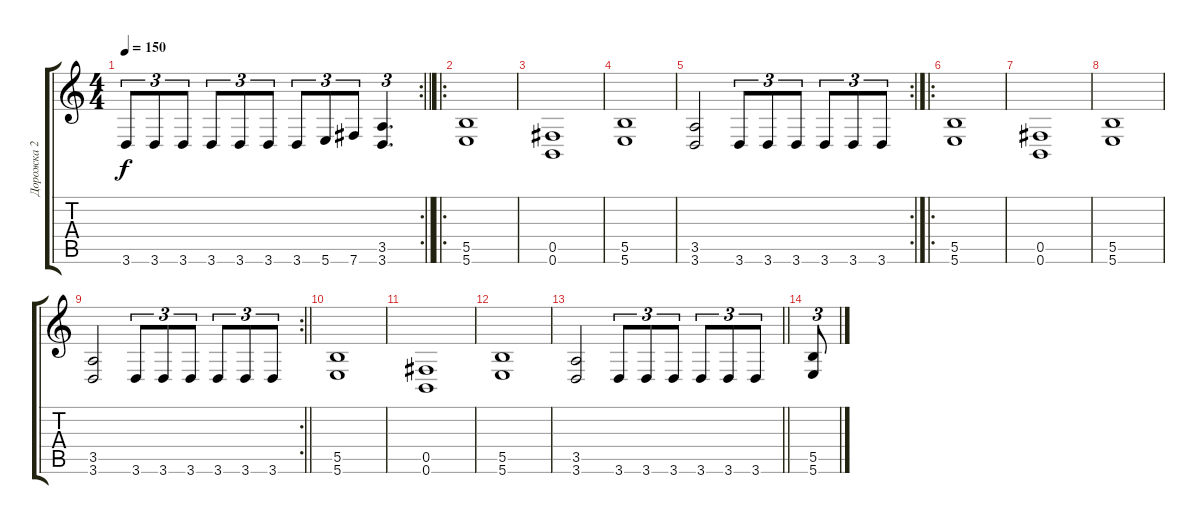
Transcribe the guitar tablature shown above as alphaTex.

\track ("Дорожка 2" "Дорожка 2") {instrument distortionguitar}
\staff {score tabs}
\tuning (Db4 Ab3 E3 B2 Gb2 B1) {hide}
\rc 2
\ts (4 4)
\tempo 150
\clef g2
\barLineRight lightlight
\ks c
3.6.8{tu (3 2) dy f} 3.6.8{tu (3 2)} 3.6.8{tu (3 2)} 3.6.8{tu (3 2)} 3.6.8{tu (3 2)} 3.6.8{tu (3 2)} 3.6.8{tu (3 2)} 5.6.8{tu (3 2)} 7.6.8{tu (3 2)} (3.5 3.6).4{d tu (3 2)} |
\ro
\section ("" " ")
(5.5 5.6).1 |
(0.5 0.6).1 |
(5.5 5.6).1 |
\rc 2
(3.5 3.6).2 3.6.8{tu (3 2)} 3.6.8{tu (3 2)} 3.6.8{tu (3 2)} 3.6.8{tu (3 2)} 3.6.8{tu (3 2)} 3.6.8{tu (3 2)} |
\ro
(5.5 5.6).1 |
(0.5 0.6).1 |
(5.5 5.6).1 |
\rc 2
\barLineRight lightlight
(3.5 3.6).2 3.6.8{tu (3 2)} 3.6.8{tu (3 2)} 3.6.8{tu (3 2)} 3.6.8{tu (3 2)} 3.6.8{tu (3 2)} 3.6.8{tu (3 2)} |
(5.5 5.6).1 |
(0.5 0.6).1 |
(5.5 5.6).1 |
\barLineRight lightlight
(3.5 3.6).2 3.6.8{tu (3 2)} 3.6.8{tu (3 2)} 3.6.8{tu (3 2)} 3.6.8{tu (3 2)} 3.6.8{tu (3 2)} 3.6.8{tu (3 2)} |
(5.5 5.6).8{tu (3 2)}
